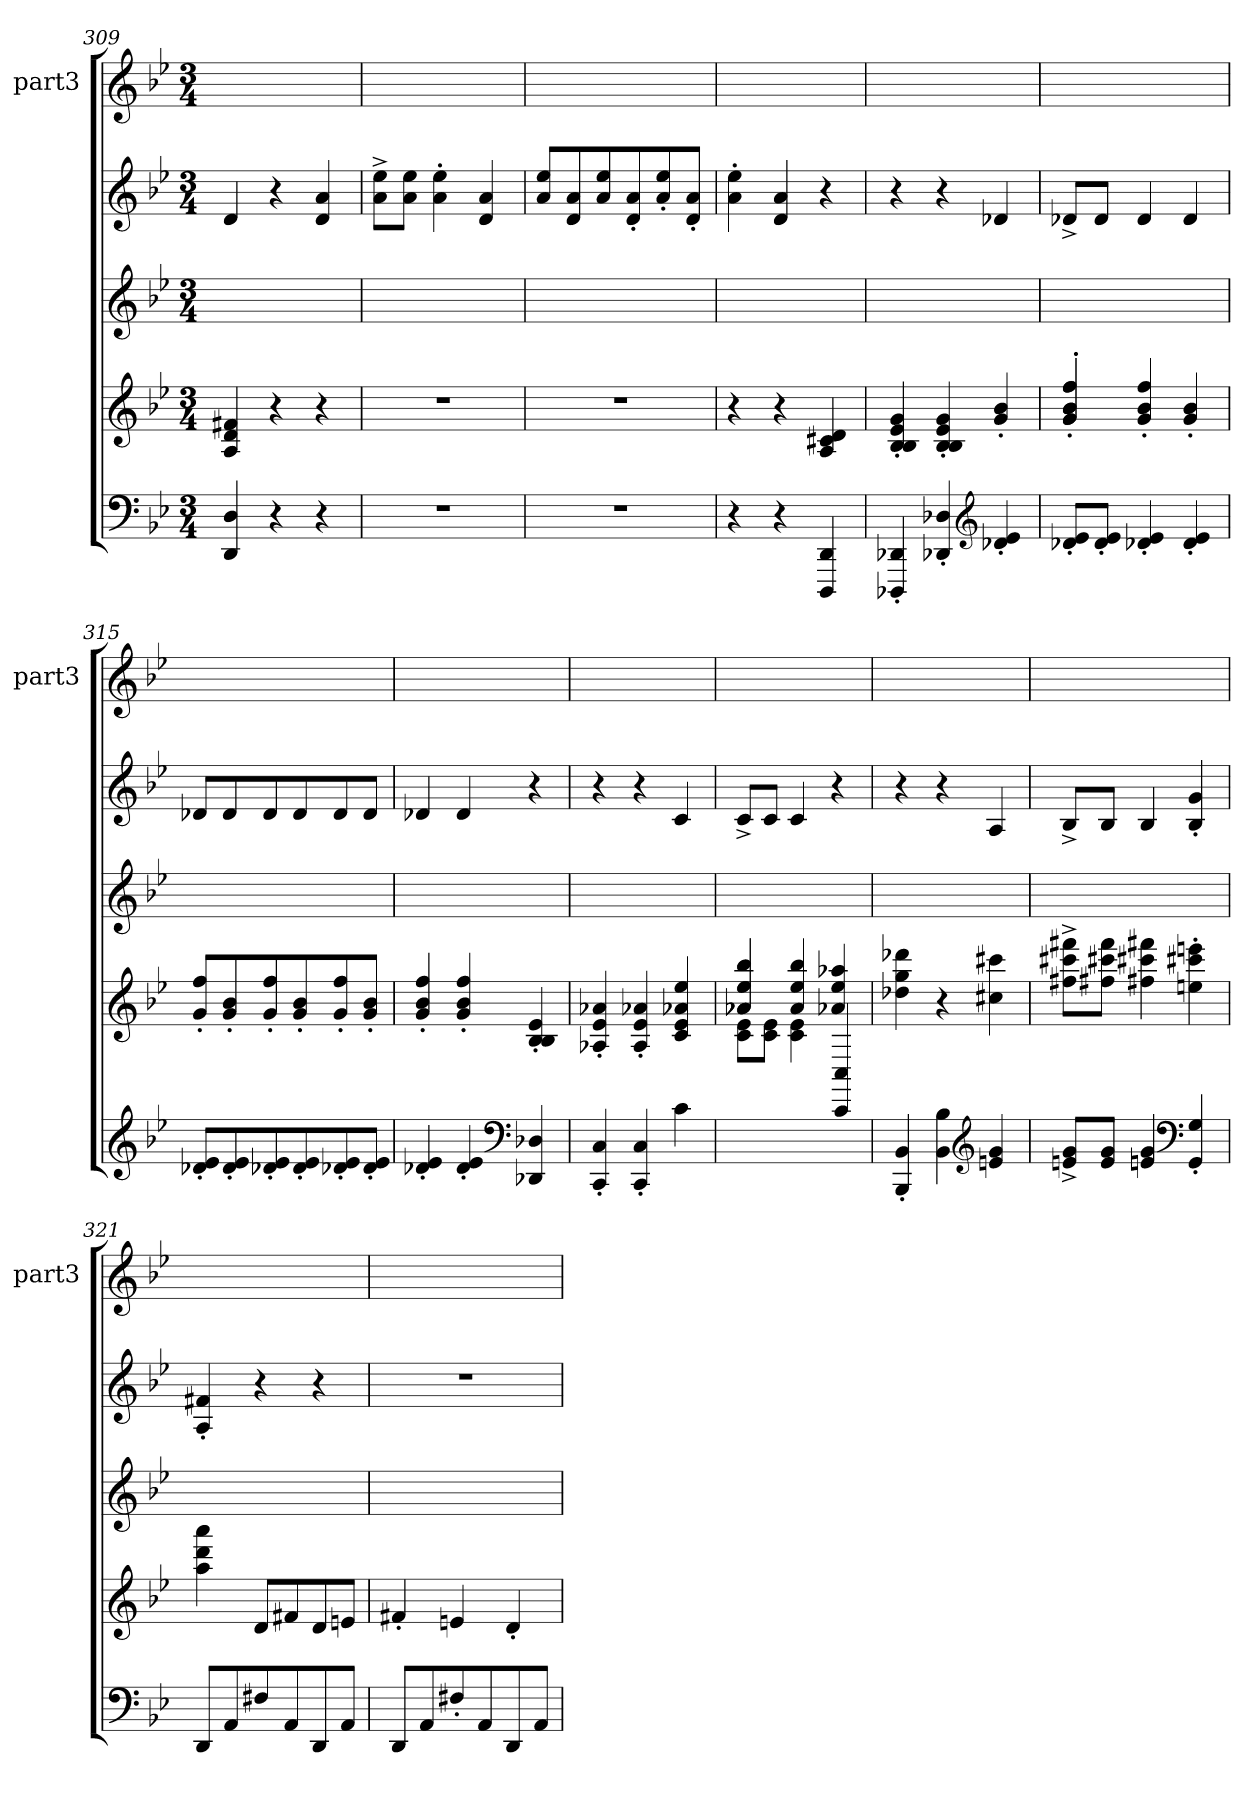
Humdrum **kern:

**kern	**kern	**kern	**kern	**kern
*part3	*part3	*part2	*part2	*part1
*staff5	*staff4	*staff3	*staff2	*staff1
*	*	*	*	*I"part3
*	*	*	*	*I'part3
*clefF4	*clefG2	*clefG2	*clefG2	*clefG2
*k[b-e-]	*k[b-e-]	*k[b-e-]	*k[b-e-]	*k[b-e-]
*M3/4	*M3/4	*M3/4	*M3/4	*M3/4
=309	=309	=309	=309	=309
4Di/ 4DDi/	4f#Xj/ 4dj/ 4Aj/	2.ryy	4dj/	2.ryy
4r	4r	.	4r	.
4r	4r	.	4dj/ 4aj/	.
=310	=310	=310	=310	=310
2.r	2.r	2.ryy	8aj^>\ 8ee-j^>\L	2.ryy
.	.	.	8aj\ 8ee-j\J	.
.	.	.	4aj'>\ 4ee-j'>\	.
.	.	.	4aj/ 4dj/	.
=311	=311	=311	=311	=311
2.r	2.r	2.ryy	8ee-j/ 8aj/L	2.ryy
.	.	.	8aj/ 8dj/	.
.	.	.	8aj/ 8ee-j/	.
.	.	.	8aj'</ 8dj'</	.
.	.	.	8aj'</ 8ee-j'</	.
.	.	.	8aj'</ 8dj'</J	.
=312	=312	=312	=312	=312
4r	4r	2.ryy	4aj'>\ 4ee-j'>\	2.ryy
4r	4r	.	4aj/ 4dj/	.
4DDi/ 4DDDi/	4dj/ 4Aj/ 4c#Xj/	.	4r	.
=313	=313	=313	=313	=313
*	*^	*	*	*
4DD-Xi'</ 4DDD-Xi'</	2.ryy	4gj'</ 4e-j'</ 4B-j'</ 4B-j'</	2.ryy	4r	2.ryy
4D-Xi'</ 4DD-Xi'</	.	4gj'</ 4e-j'</ 4B-j'</ 4B-j'</	.	4r	.
*clefG2	*	*	*	*	*
4e-i'</ 4d-Xi'</	.	4b-j'</ 4gj'</	.	4d-Xj/	.
=314	=314	=314	=314	=314	=314
8e-i'</ 8d-Xi'</L	4gj'</ 4ffj'</ 4b-j'</	4ffZ'<'</ 4b-Z'<'</ 4gZ'<'</	2.ryy	8d-X^>j/L	2.ryy
8e-i'</ 8d-i'</J	.	.	.	8d-j/J	.
4e-i'</ 4d-Xi'</	4ffj'<'</ 4b-j'<'</ 4gj'<'</	2ryy	.	4d-j/	.
4e-i'</ 4d-i'</	4b-j'</ 4gj'</	.	.	4d-j/	.
*	*v	*v	*	*	*
!!LO:LB:g=z
=315	=315	=315	=315	=315
8e-i'</ 8d-Xi'</L	8ffj'</ 8gj'</L	2.ryy	8d-Xj/L	2.ryy
8e-i'</ 8d-i'</	8b-j'</ 8gj'</	.	8d-j/	.
8e-i'</ 8d-Xi'</	8ffj'</ 8gj'</	.	8d-j/	.
8e-i'</ 8d-i'</	8b-j'</ 8gj'</	.	8d-j/	.
8e-i'</ 8d-Xi'</	8ffj'</ 8gj'</	.	8d-j/	.
8e-i'</ 8d-i'</J	8b-j'</ 8gj'</J	.	8d-j/J	.
=316	=316	=316	=316	=316
4e-i'</ 4d-Xi'</	4ffj'</ 4b-j'</ 4gj'</	2.ryy	4d-Xj/	2.ryy
4e-i'</ 4d-i'</	4ffj'</ 4b-j'</ 4gj'</	.	4d-j/	.
*clefF4	*	*	*	*
4D-Xi/ 4DD-Xi/	4e-j'</ 4B-j'</ 4B-j'</	.	4r	.
=317	=317	=317	=317	=317
4Ci'</ 4CCi'</	4a-Xj'</ 4e-j'</ 4A-Xj'</	2.ryy	4r	2.ryy
4Ci'</ 4CCi'</	4a-Xj'</ 4e-j'</ 4A-j'</	.	4r	.
4ci\	4ee-j/ 4a-Xj/ 4e-j/ 4cj/	.	4cj/	.
=318	=318	=318	=318	=318
*	*^	*	*	*
*	*	*^	*	*	*
2.ryy	4bb-j/ 4ee-j/ 4a-Xj/	8e-i\ 8ci\L	4bb-Z/ 4ee-Z/ 4a-XZ/	2.ryy	8c^>j/L	2.ryy
.	.	8ci\ 8e-i\J	.	.	8cj/J	.
.	4bb-j/ 4ee-j/ 4a-j/	4e-i\ 4ci\	2ryy	.	4cj/	.
.	4aa-Xj/ 4ee-j/ 4a-Xj/	4Ci/ 4CCi/	.	.	4r	.
*	*v	*v	*v	*	*	*
=319	=319	=319	=319	=319
4BB-i'</ 4BBB-i'</	4dd-Xj\ 4ggj\ 4ddd-Xj\	2.ryy	4r	2.ryy
4BB-i\ 4B-i\	4r	.	4r	.
*clefG2	*	*	*	*
4gi/ 4eni/	4cc#Xj\ 4ccc#Xj\	.	4Aj/	.
=320	=320	=320	=320	=320
8gi^>/ 8eni^>/L	8ff#Xj^<\ 8ccc#Xj^<\ 8fff#Xj^<\L	2.ryy	8B-^>j/L	2.ryy
8gi/ 8ei/J	8ff#Xj\ 8ccc#Xj\ 8fff#j\J	.	8B-j/J	.
4gi/ 4eni/	4ff#Xj\ 4ccc#Xj\ 4fff#Xj\	.	4B-j/	.
*clefF4	*	*	*	*
4Gi'</ 4GGi'</	4eenj'>\ 4eeenj'>\ 4ccc#Xj'>\	.	4gj'>/ 4B-j'>/	.
=321	=321	=321	=321	=321
8DDi/L	4aaj\ 4dddj\ 4aaaj\	2.ryy	4f#Xj'>/ 4Aj'>/	2.ryy
8AAi/	.	.	.	.
8F#Xi/	8dj/L	.	4r	.
8AAi/	8f#Xj/	.	.	.
8DDi/	8dj/	.	4r	.
8AAi/J	8enj/J	.	.	.
!!LO:LB:g=z
=322	=322	=322	=322	=322
8DDi/L	4f#X'<j/	2.ryy	2.r	2.ryy
8AAi/	.	.	.	.
8F#X'>i/	4enj/	.	.	.
8AAi/	.	.	.	.
8DDi/	4d'<j/	.	.	.
8AAi/J	.	.	.	.
=	=	=	=	=
*-	*-	*-	*-	*-
